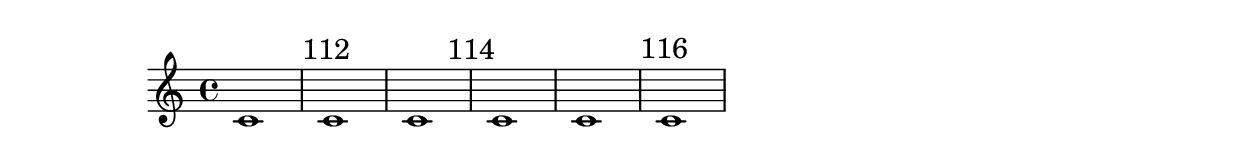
%% DO NOT EDIT this file manually; it is automatically
%% generated from LSR http://lsr.dsi.unimi.it
%% Make any changes in LSR itself, or in Documentation/snippets/new/ ,
%% and then run scripts/auxiliar/makelsr.py
%%
%% This file is in the public domain.
\version "2.14.2"

\header {
  lsrtags = "rhythms"

%% Translation of GIT committish: 6977ddc9a3b63ea810eaecb864269c7d847ccf98
  texidoces = "

Los números de compás se alinean de forma predeterminada por la
derecha con su objeto padre. Éste es por lo general el borde
izquierdo de una línea o, si los números se imprimen dentro de la
línea, el lado izquierdo de una línea divisoria.  Los números
también se pueden situar directamente sobre la barra de compás o
alineados por la izquierda con ella.

"

  doctitlees = "Alineación de los números de compás"


%% Translation of GIT committish: 0a868be38a775ecb1ef935b079000cebbc64de40
  texidocde = "
Taktnummern sind standardmäßig links an ihrem Ursprungsobjekt
ausgerichtet.  Das ist normalerweise die linke Ecke einer Linie oder,
wenn die Nummern innerhalb einer Zeile gesetzt werden, auf der
linken Seite eines Taktstrichs.  Die Nummern können auch
direkt über dem Taktstrich positioniert werden oder rechts vom
Taktstrich gesetzt werden.

"
  doctitlede = "Taktnummern ausrichten"



%% Translation of GIT committish: 374d57cf9b68ddf32a95409ce08ba75816900f6b
  texidocfr = "
Les numéros de mesure s'alignent en principe sur la droite de l'objet
dont ils dépendent.  C'est normalement le coin gauche de la portée ou,
en cours de ligne, à gauche de la barre.  Vous pouvez toutefois les
centrer par rapport à la barre ou les afficher à droite de la barre.

"
  doctitlefr = "Alignement des numéros de mesure"

  texidoc = "
Bar numbers by default are right-aligned to their parent object. This
is usually the left edge of a line or, if numbers are printed within a
line, the left hand side of a bar line.  The numbers may also be
positioned directly over the bar line or left-aligned to the bar line.

"
  doctitle = "Aligning bar numbers"
} % begin verbatim


\relative c' {
  \set Score.currentBarNumber = #111
  \override Score.BarNumber #'break-visibility = #all-visible
  % Increase the size of the bar number by 2
  \override Score.BarNumber #'font-size = #2
  % Print a bar number every second measure
  \set Score.barNumberVisibility = #(every-nth-bar-number-visible 2)
  c1 | c1
  % Center-align bar numbers
  \override Score.BarNumber #'self-alignment-X = #CENTER
  c1 | c1
  % Left-align bar numbers
  \override Score.BarNumber #'self-alignment-X = #LEFT
  c1 | c1
}

